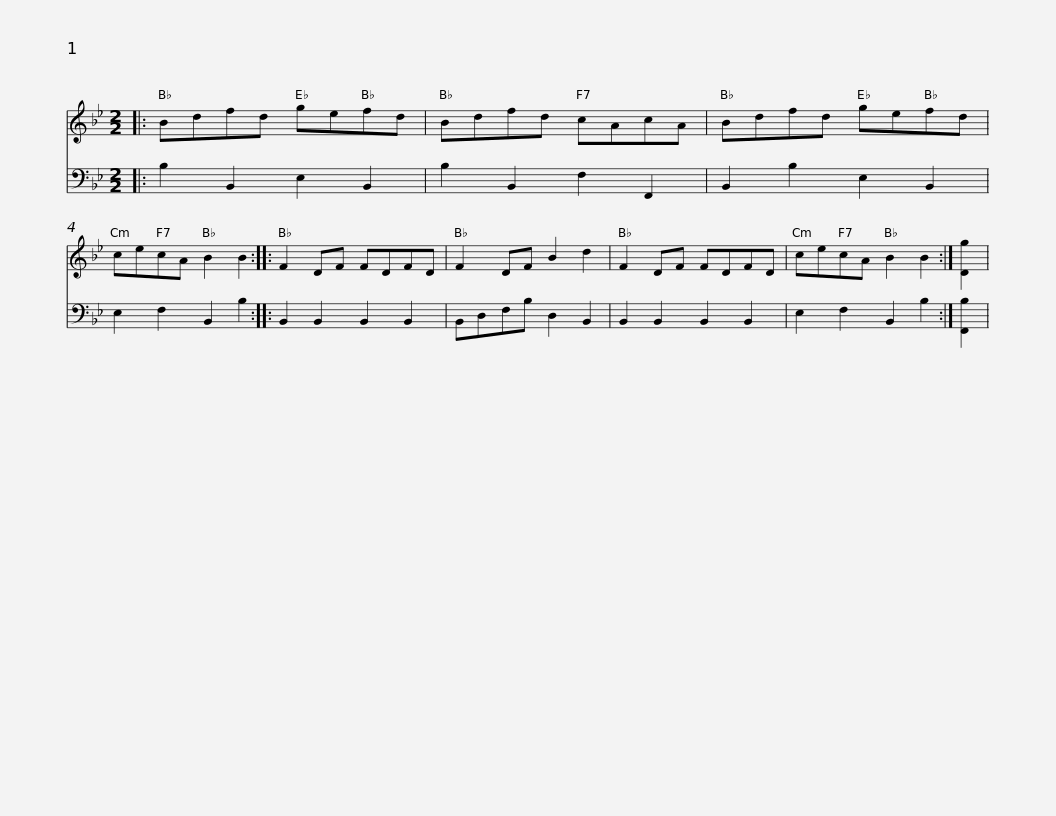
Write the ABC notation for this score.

X:1
%%score 1 2
L:1/8
M:2/2
I:linebreak $
K:Bb
V:1 treble
V:2 bass
V:1
|: Bdfd gefd | Bdfd cAcA | Bdfd gefd | cecA B2 B2 :: F2 DF FDFD |$ %5
 F2 DF B2 d2 | F2 DF FDFD | cecA B2 B2 :| [Dg]2 | %9
V:2
|: B,2 B,,2 E,2 B,,2 | B,2 B,,2 F,2 F,,2 | B,,2 B,2 E,2 B,,2 | E,2 F,2 B,,2 B,2 :: B,,2 B,,2 B,,2 B,,2 |$ %5
 B,,D,F,B, D,2 B,,2 | B,,2 B,,2 B,,2 B,,2 | E,2 F,2 B,,2 B,2 :| [F,,B,]2 | %9
